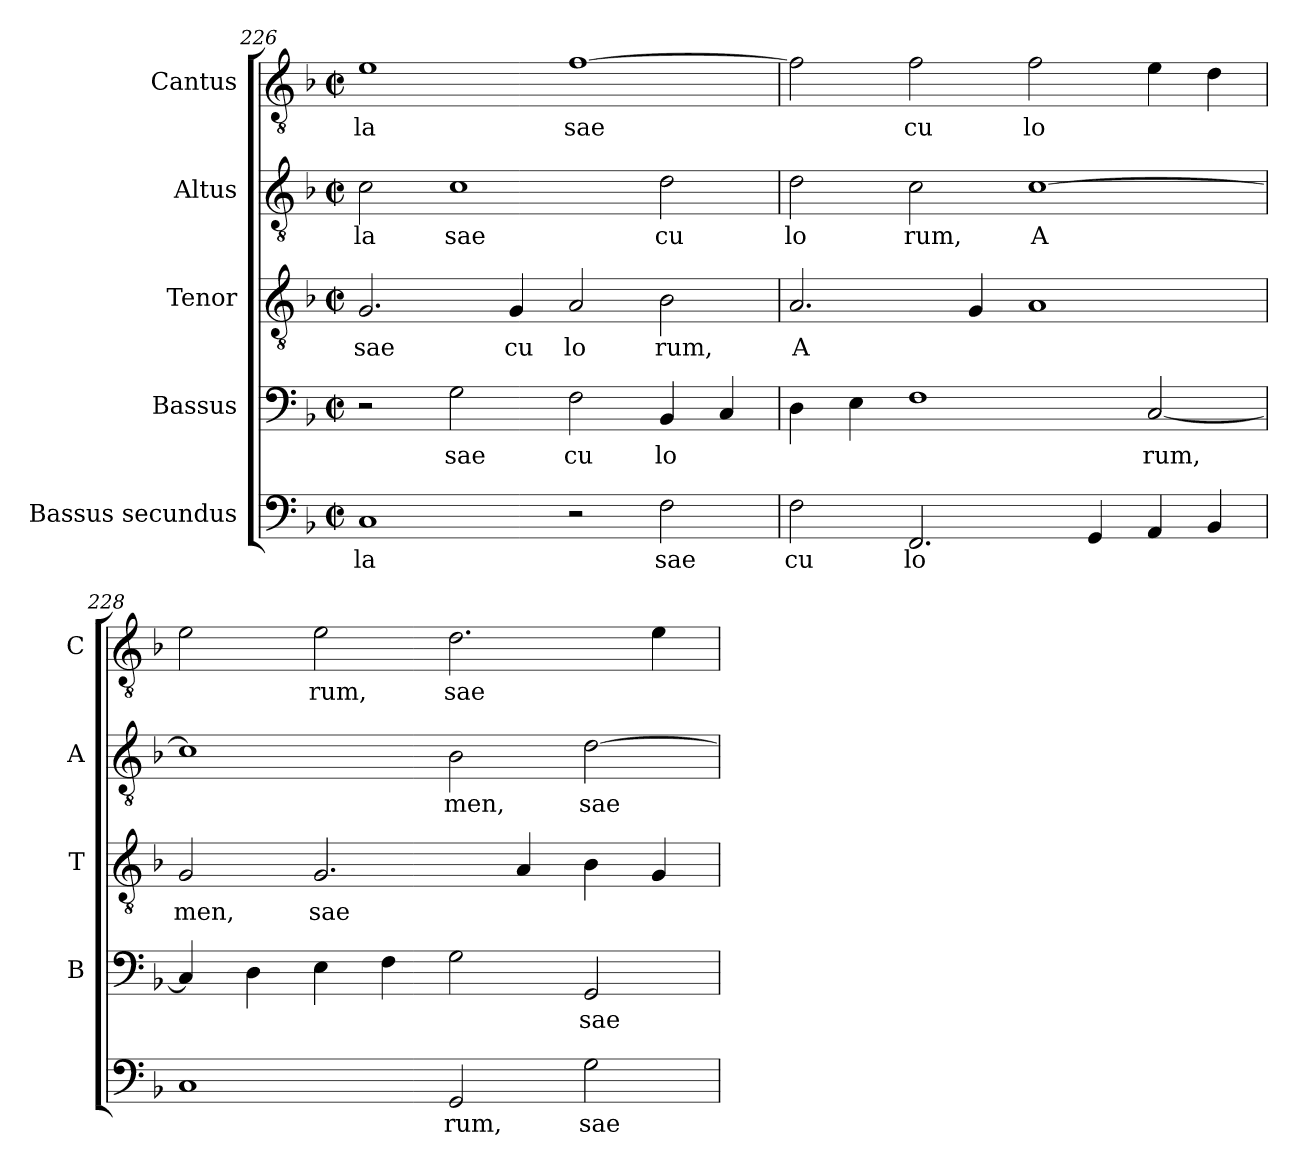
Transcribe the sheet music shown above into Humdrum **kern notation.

**kern	**text	**kern	**text	**kern	**text	**kern	**text	**kern	**text
*part5	*part5	*part4	*part4	*part3	*part3	*part2	*part2	*part1	*part1
*staff5	*staff5	*staff4	*staff4	*staff3	*staff3	*staff2	*staff2	*staff1	*staff1
*I"Bassus  secundus	*	*I"Bassus	*	*I"Tenor	*	*I"Altus	*	*I"Cantus	*
*	*	*I'B	*	*I'T	*	*I'A	*	*I'C	*
*clefF4	*	*clefF4	*	*clefGv2	*	*clefGv2	*	*clefGv2	*
*k[b-]	*	*k[b-]	*	*k[b-]	*	*k[b-]	*	*k[b-]	*
*F:	*	*F:	*	*F:	*	*F:	*	*F:	*
*M2/2	*	*M2/2	*	*M2/2	*	*M2/2	*	*M2/2	*
*met(c|)	*	*met(c|)	*	*met(c|)	*	*met(c|)	*	*met(c|)	*
=226	=226	=226	=226	=226	=226	=226	=226	=226	=226
!	!LO:LY:b:cj	!	!	!	!LO:LY:b:cj	!	!LO:LY:b:cj	!	!LO:LY:b:cj
1C	la	2r	.	2.G/	sae	2c\	la	1e	la
!	!	!	!LO:LY:b:cj	!	!	!	!LO:LY:b:cj	!	!
.	.	2G\	sae	.	.	1c	sae	.	.
!	!	!	!	!	!LO:LY:b:cj	!	!	!	!
.	.	.	.	4G/	cu	.	.	.	.
!	!	!	!LO:LY:b:cj	!	!LO:LY:b:cj	!	!	!	!LO:LY:b:cj
2r	.	2F\	cu	2A/	lo	.	.	[>1f	sae
!	!LO:LY:b:cj	!	!LO:LY:b:cj	!	!LO:LY:b:cj	!	!LO:LY:b:cj	!	!
2F\	sae	4BB-/	lo	2B-\	rum,	2d\	cu	.	.
!	!	!	!LO:LY:b:cj	!	!	!	!	!	!
.	.	4C/	.	.	.	.	.	.	.
=227	=227	=227	=227	=227	=227	=227	=227	=227	=227
!	!LO:LY:b:cj	!	!LO:LY:b:cj	!	!LO:LY:b:cj	!	!LO:LY:b:cj	!	!LO:LY:b:cj
2F\	cu	4D\	.	2.A/	A	2d\	lo	2f\]	.
!	!	!	!LO:LY:b:cj	!	!	!	!	!	!
.	.	4E\	.	.	.	.	.	.	.
!	!LO:LY:b:cj	!	!LO:LY:b:cj	!	!	!	!LO:LY:b:cj	!	!LO:LY:b:cj
2.FF/	lo	1F	.	.	.	2c\	rum,	2f\	cu
!	!	!	!	!	!LO:LY:b:cj	!	!	!	!
.	.	.	.	4G/	.	.	.	.	.
!	!	!	!	!	!LO:LY:b:cj	!	!LO:LY:b:cj	!	!LO:LY:b:cj
.	.	.	.	1A	.	[>1c	A	2f\	lo
!	!LO:LY:b:cj	!	!	!	!	!	!	!	!
4GG/	.	.	.	.	.	.	.	.	.
!	!LO:LY:b:cj	!	!LO:LY:b:cj	!	!	!	!	!	!LO:LY:b:cj
4AA/	.	[>2C/	rum,	.	.	.	.	4e\	.
!	!LO:LY:b:cj	!	!	!	!	!	!	!	!LO:LY:b:cj
4BB-/	.	.	.	.	.	.	.	4d\	.
!!LO:PB:g=z
=228	=228	=228	=228	=228	=228	=228	=228	=228	=228
!	!LO:LY:b:cj	!	!LO:LY:b:cj	!	!LO:LY:b:cj	!	!LO:LY:b:cj	!	!LO:LY:b:cj
1C	.	4C/]	.	2G/	men,	1c]	.	2e\	.
!	!	!	!LO:LY:b:cj	!	!	!	!	!	!
.	.	4D\	.	.	.	.	.	.	.
!	!	!	!LO:LY:b:cj	!	!LO:LY:b:cj	!	!	!	!LO:LY:b:cj
.	.	4E\	.	2.G/	sae	.	.	2e\	rum,
!	!	!	!LO:LY:b:cj	!	!	!	!	!	!
.	.	4F\	.	.	.	.	.	.	.
!	!LO:LY:b:cj	!	!LO:LY:b:cj	!	!	!	!LO:LY:b:cj	!	!LO:LY:b:cj
2GG/	rum,	2G\	.	.	.	2B-\	men,	2.d\	sae
!	!	!	!	!	!LO:LY:b:cj	!	!	!	!
.	.	.	.	4A/	.	.	.	.	.
!	!LO:LY:b:cj	!	!LO:LY:b:cj	!	!LO:LY:b:cj	!	!LO:LY:b:cj	!	!
2G\	sae	2GG/	sae	4B-\	.	[>2d\	sae	.	.
!	!	!	!	!	!LO:LY:b:cj	!	!	!	!LO:LY:b:cj
.	.	.	.	4G/	.	.	.	4e\	.
=	=	=	=	=	=	=	=	=	=
*-	*-	*-	*-	*-	*-	*-	*-	*-	*-
